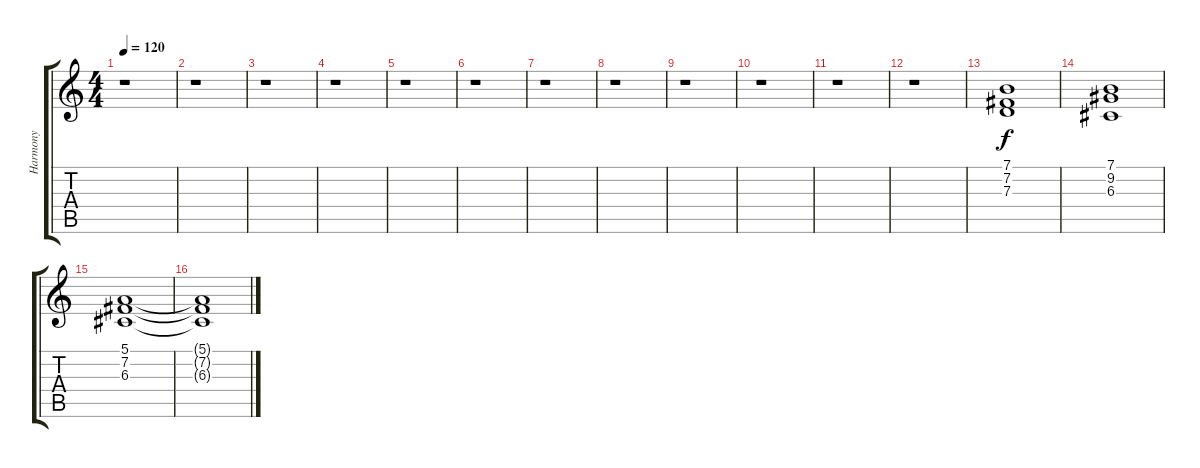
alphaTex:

\track ("Harmony" "Harmony") {instrument lead6voice}
\staff {score tabs}
\tuning (E4 B3 G3 D3 A2 E2) {hide}
\ts (4 4)
\tempo 120
\clef g2
\ks c
r.1{dy f} |
r.1 |
r.1 |
r.1 |
r.1 |
r.1 |
r.1 |
r.1 |
r.1 |
r.1 |
r.1 |
r.1 |
(7.1 7.2 7.3).1 |
(7.1 9.2 6.3).1 |
(5.1 7.2 6.3).1 |
(5.1{t} 7.2{t} 6.3{t}).1
